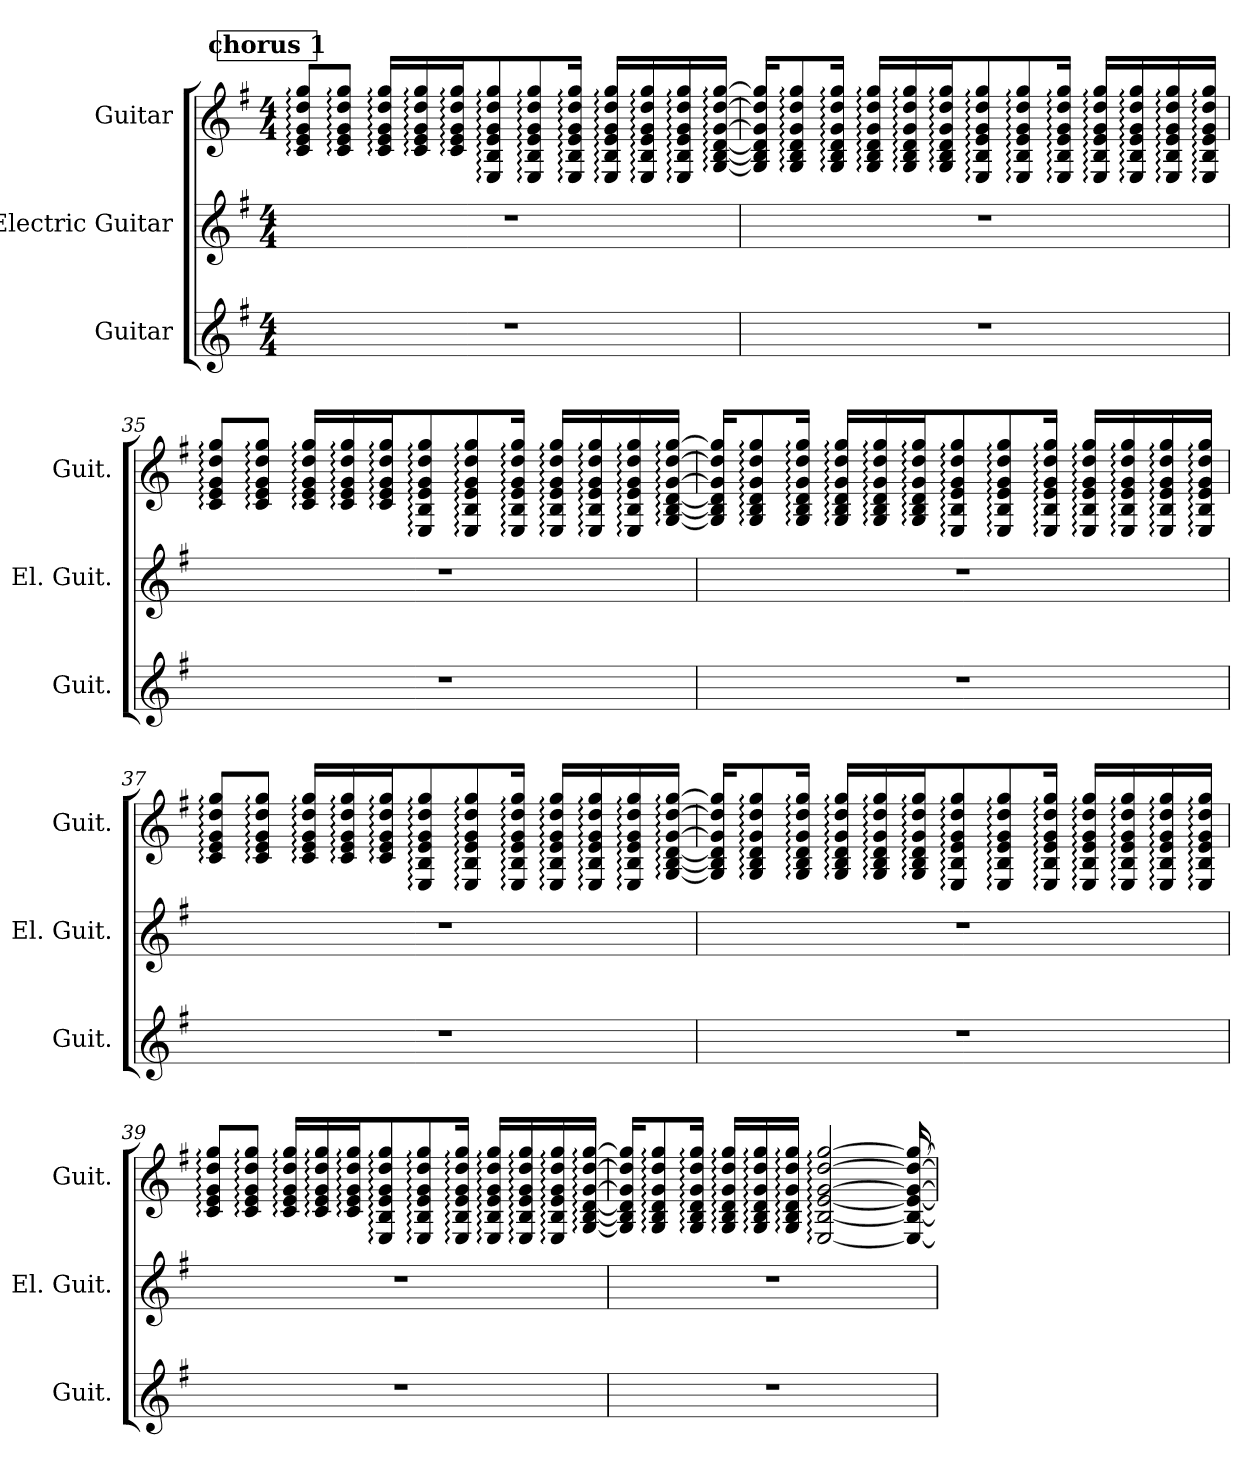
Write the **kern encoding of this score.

**kern	**kern	**kern
*part3	*part2	*part1
*staff3	*staff2	*staff1
*I"Guitar	*I"Electric Guitar	*I"Guitar
*I'Guit.	*I'El. Guit.	*I'Guit.
!!LO:LB:g=z
*clefG2	*clefG2	*clefG2
*ITrd7c12	*ITrd7c12	*ITrd7c12
*k[f#]	*k[f#]	*k[f#]
*M4/4	*M4/4	*M4/4
!!LO:REH:place=s1:a:B:fs=14:t=chorus 1
=33	=33	=33
1r	1r	8C/: 8E/: 8G/: 8d/: 8g/:L
.	.	8C/: 8E/: 8G/: 8d/: 8g/:J
.	.	16C/: 16E/: 16G/: 16d/: 16g/:LL
.	.	16C/: 16E/: 16G/: 16d/: 16g/:
.	.	16C/: 16E/: 16G/: 16d/: 16g/:J
.	.	8EE/: 8BB/: 8E/: 8G/: 8d/: 8g/:
.	.	8EE/: 8BB/: 8E/: 8G/: 8d/: 8g/:
.	.	16EE/: 16BB/: 16E/: 16G/: 16d/: 16g/:Jk
.	.	16EE/: 16BB/: 16E/: 16G/: 16d/: 16g/:LL
.	.	16EE/: 16BB/: 16E/: 16G/: 16d/: 16g/:
.	.	16EE/: 16BB/: 16E/: 16G/: 16d/: 16g/:
.	.	[16GG/: [16BB/: [16D/: [16G/: [16d/: [16g/:JJ
!!LO:PB:g=z
=34	=34	=34
1r	1r	16GG/] 16BB/] 16D/] 16G/] 16d/] 16g/]KL
.	.	8GG/: 8BB/: 8D/: 8G/: 8d/: 8g/:
.	.	16GG/: 16BB/: 16D/: 16G/: 16d/: 16g/:Jk
.	.	16GG/: 16BB/: 16D/: 16G/: 16d/: 16g/:LL
.	.	16GG/: 16BB/: 16D/: 16G/: 16d/: 16g/:
.	.	16GG/: 16BB/: 16D/: 16G/: 16d/: 16g/:J
.	.	8EE/: 8BB/: 8E/: 8G/: 8d/: 8g/:
.	.	8EE/: 8BB/: 8E/: 8G/: 8d/: 8g/:
.	.	16EE/: 16BB/: 16E/: 16G/: 16d/: 16g/:Jk
.	.	16EE/: 16BB/: 16E/: 16G/: 16d/: 16g/:LL
.	.	16EE/: 16BB/: 16E/: 16G/: 16d/: 16g/:
.	.	16EE/: 16BB/: 16E/: 16G/: 16d/: 16g/:
.	.	16EE/: 16BB/: 16E/: 16G/: 16d/: 16g/:JJ
!!LO:LB:g=z
=35	=35	=35
1r	1r	8C/: 8E/: 8G/: 8d/: 8g/:L
.	.	8C/: 8E/: 8G/: 8d/: 8g/:J
.	.	16C/: 16E/: 16G/: 16d/: 16g/:LL
.	.	16C/: 16E/: 16G/: 16d/: 16g/:
.	.	16C/: 16E/: 16G/: 16d/: 16g/:J
.	.	8EE/: 8BB/: 8E/: 8G/: 8d/: 8g/:
.	.	8EE/: 8BB/: 8E/: 8G/: 8d/: 8g/:
.	.	16EE/: 16BB/: 16E/: 16G/: 16d/: 16g/:Jk
.	.	16EE/: 16BB/: 16E/: 16G/: 16d/: 16g/:LL
.	.	16EE/: 16BB/: 16E/: 16G/: 16d/: 16g/:
.	.	16EE/: 16BB/: 16E/: 16G/: 16d/: 16g/:
.	.	[16GG/: [16BB/: [16D/: [16G/: [16d/: [16g/:JJ
!!LO:LB:g=z
=36	=36	=36
1r	1r	16GG/] 16BB/] 16D/] 16G/] 16d/] 16g/]KL
.	.	8GG/: 8BB/: 8D/: 8G/: 8d/: 8g/:
.	.	16GG/: 16BB/: 16D/: 16G/: 16d/: 16g/:Jk
.	.	16GG/: 16BB/: 16D/: 16G/: 16d/: 16g/:LL
.	.	16GG/: 16BB/: 16D/: 16G/: 16d/: 16g/:
.	.	16GG/: 16BB/: 16D/: 16G/: 16d/: 16g/:J
.	.	8EE/: 8BB/: 8E/: 8G/: 8d/: 8g/:
.	.	8EE/: 8BB/: 8E/: 8G/: 8d/: 8g/:
.	.	16EE/: 16BB/: 16E/: 16G/: 16d/: 16g/:Jk
.	.	16EE/: 16BB/: 16E/: 16G/: 16d/: 16g/:LL
.	.	16EE/: 16BB/: 16E/: 16G/: 16d/: 16g/:
.	.	16EE/: 16BB/: 16E/: 16G/: 16d/: 16g/:
.	.	16EE/: 16BB/: 16E/: 16G/: 16d/: 16g/:JJ
!!LO:LB:g=z
=37	=37	=37
1r	1r	8C/: 8E/: 8G/: 8d/: 8g/:L
.	.	8C/: 8E/: 8G/: 8d/: 8g/:J
.	.	16C/: 16E/: 16G/: 16d/: 16g/:LL
.	.	16C/: 16E/: 16G/: 16d/: 16g/:
.	.	16C/: 16E/: 16G/: 16d/: 16g/:J
.	.	8EE/: 8BB/: 8E/: 8G/: 8d/: 8g/:
.	.	8EE/: 8BB/: 8E/: 8G/: 8d/: 8g/:
.	.	16EE/: 16BB/: 16E/: 16G/: 16d/: 16g/:Jk
.	.	16EE/: 16BB/: 16E/: 16G/: 16d/: 16g/:LL
.	.	16EE/: 16BB/: 16E/: 16G/: 16d/: 16g/:
.	.	16EE/: 16BB/: 16E/: 16G/: 16d/: 16g/:
.	.	[16GG/: [16BB/: [16D/: [16G/: [16d/: [16g/:JJ
!!LO:PB:g=z
=38	=38	=38
1r	1r	16GG/] 16BB/] 16D/] 16G/] 16d/] 16g/]KL
.	.	8GG/: 8BB/: 8D/: 8G/: 8d/: 8g/:
.	.	16GG/: 16BB/: 16D/: 16G/: 16d/: 16g/:Jk
.	.	16GG/: 16BB/: 16D/: 16G/: 16d/: 16g/:LL
.	.	16GG/: 16BB/: 16D/: 16G/: 16d/: 16g/:
.	.	16GG/: 16BB/: 16D/: 16G/: 16d/: 16g/:J
.	.	8EE/: 8BB/: 8E/: 8G/: 8d/: 8g/:
.	.	8EE/: 8BB/: 8E/: 8G/: 8d/: 8g/:
.	.	16EE/: 16BB/: 16E/: 16G/: 16d/: 16g/:Jk
.	.	16EE/: 16BB/: 16E/: 16G/: 16d/: 16g/:LL
.	.	16EE/: 16BB/: 16E/: 16G/: 16d/: 16g/:
.	.	16EE/: 16BB/: 16E/: 16G/: 16d/: 16g/:
.	.	16EE/: 16BB/: 16E/: 16G/: 16d/: 16g/:JJ
!!LO:LB:g=z
=39	=39	=39
1r	1r	8C/: 8E/: 8G/: 8d/: 8g/:L
.	.	8C/: 8E/: 8G/: 8d/: 8g/:J
.	.	16C/: 16E/: 16G/: 16d/: 16g/:LL
.	.	16C/: 16E/: 16G/: 16d/: 16g/:
.	.	16C/: 16E/: 16G/: 16d/: 16g/:J
.	.	8EE/: 8BB/: 8E/: 8G/: 8d/: 8g/:
.	.	8EE/: 8BB/: 8E/: 8G/: 8d/: 8g/:
.	.	16EE/: 16BB/: 16E/: 16G/: 16d/: 16g/:Jk
.	.	16EE/: 16BB/: 16E/: 16G/: 16d/: 16g/:LL
.	.	16EE/: 16BB/: 16E/: 16G/: 16d/: 16g/:
.	.	16EE/: 16BB/: 16E/: 16G/: 16d/: 16g/:
.	.	[16GG/: [16BB/: [16D/: [16G/: [16d/: [16g/:JJ
=40	=40	=40
1r	1r	16GG/] 16BB/] 16D/] 16G/] 16d/] 16g/]KL
.	.	8GG/: 8BB/: 8D/: 8G/: 8d/: 8g/:
.	.	16GG/: 16BB/: 16D/: 16G/: 16d/: 16g/:Jk
.	.	16GG/: 16BB/: 16D/: 16G/: 16d/: 16g/:LL
.	.	16GG/: 16BB/: 16D/: 16G/: 16d/: 16g/:
.	.	16GG/: 16BB/: 16D/: 16G/: 16d/: 16g/:JJ
.	.	[2EE/: [2BB/: [2E/: [2G/: [2d/: [2g/:
.	.	16EE/_ 16BB/_ 16E/_ 16G/_ 16d/_ 16g/_
=	=	=
*-	*-	*-
